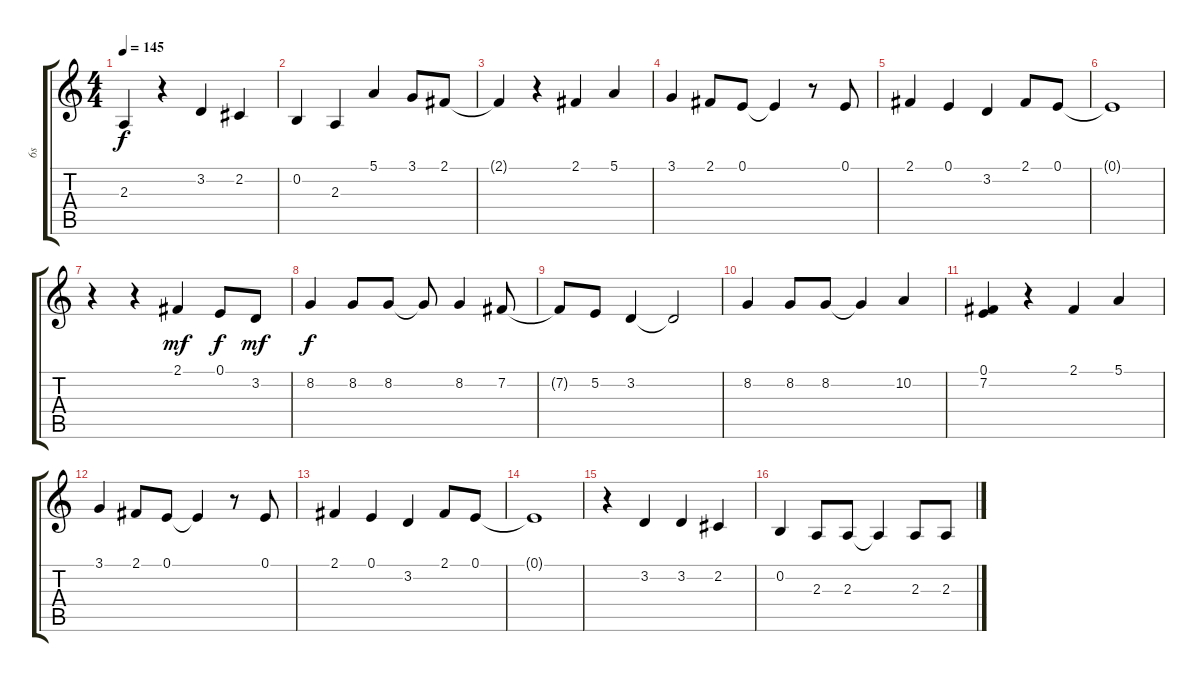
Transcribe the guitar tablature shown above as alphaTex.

\track ("6s" "6s") {instrument altosax}
\staff {score tabs}
\tuning (E4 B3 G3 D3 A2 E2) {hide}
\ts (4 4)
\tempo 145
\clef g2
\ks c
2.3{t}.4{dy f} r.4 3.2.4 2.2.4 |
0.2.4 2.3.4 5.1.4 3.1.8 2.1.8 |
2.1{t}.4 r.4 2.1.4 5.1.4 |
3.1.4 2.1.8 0.1.8 0.1{t}.4 r.8 0.1.8 |
2.1.4 0.1.4 3.2.4 2.1.8 0.1.8 |
0.1{t}.1 |
r.4 r.4 2.1.4{dy mf} 0.1.8{dy f} 3.2.8{dy mf} |
8.2.4{dy f} 8.2.8 8.2.8 8.2{t}.8 8.2.4 7.2.8 |
7.2{t}.8 5.2.8 3.2.4 3.2{t}.2 |
8.2.4 8.2.8 8.2.8 8.2{t}.4 10.2.4 |
(0.1 7.2).4 r.4 2.1.4 5.1.4 |
3.1.4 2.1.8 0.1.8 0.1{t}.4 r.8 0.1.8 |
2.1.4 0.1.4 3.2.4 2.1.8 0.1.8 |
0.1{t}.1 |
r.4 3.2.4 3.2.4 2.2.4 |
0.2.4 2.3.8 2.3.8 2.3{t}.4 2.3.8 2.3.8
